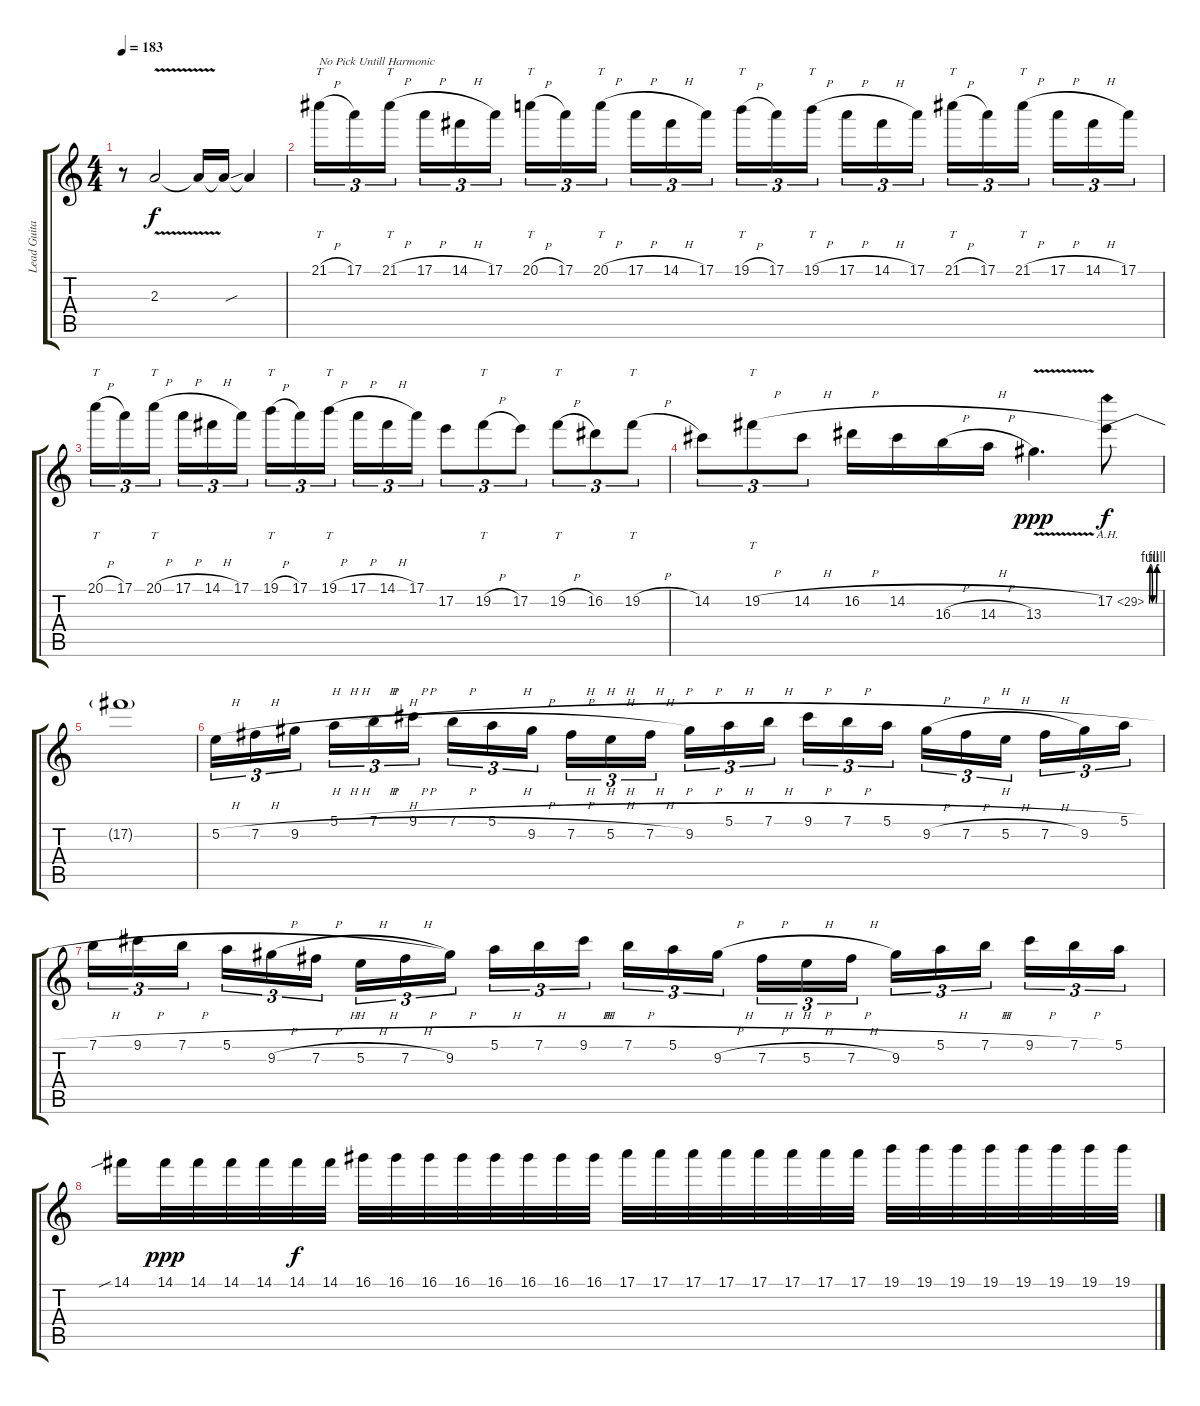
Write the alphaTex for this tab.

\track ("Lead Guitar/Solo" "Lead Guita") {instrument distortionguitar}
\staff {score tabs}
\tuning (E4 B3 G3 D3 A2 E2) {hide}
\ts (4 4)
\tempo 183
\clef g2
\ks c
r.8{dy f} 2.3{v}.2 2.3{t}.16 2.3{sou t}.16 2.3{t}.4 |
21.1{h}.16{tt tu (3 2) txt "No Pick Untill Harmonic"} 17.1.16{tu (3 2)} 21.1{h}.16{tt tu (3 2) beam splitsecondary} 17.1{h}.16{tu (3 2)} 14.1{h}.16{tu (3 2)} 17.1.16{tu (3 2)} 20.1{h}.16{tt tu (3 2)} 17.1.16{tu (3 2)} 20.1{h}.16{tt tu (3 2) beam splitsecondary} 17.1{h}.16{tu (3 2)} 14.1{h}.16{tu (3 2)} 17.1.16{tu (3 2)} 19.1{h}.16{tt tu (3 2)} 17.1.16{tu (3 2)} 19.1{h}.16{tt tu (3 2) beam splitsecondary} 17.1{h}.16{tu (3 2)} 14.1{h}.16{tu (3 2)} 17.1.16{tu (3 2)} 21.1{h}.16{tt tu (3 2)} 17.1.16{tu (3 2)} 21.1{h}.16{tt tu (3 2) beam splitsecondary} 17.1{h}.16{tu (3 2)} 14.1{h}.16{tu (3 2)} 17.1.16{tu (3 2)} |
20.1{h}.16{tt tu (3 2)} 17.1.16{tu (3 2)} 20.1{h}.16{tt tu (3 2) beam splitsecondary} 17.1{h}.16{tu (3 2)} 14.1{h}.16{tu (3 2)} 17.1.16{tu (3 2)} 19.1{h}.16{tt tu (3 2)} 17.1.16{tu (3 2)} 19.1{h}.16{tt tu (3 2) beam splitsecondary} 17.1{h}.16{tu (3 2)} 14.1{h}.16{tu (3 2)} 17.1.16{tu (3 2)} 17.2.8{tu (3 2)} 19.2{h}.8{tt tu (3 2)} 17.2.8{tu (3 2)} 19.2{h}.8{tt tu (3 2)} 16.2.8{tu (3 2)} 19.2{h}.8{tt tu (3 2)} |
14.2.8{tu (3 2)} 19.2{h}.8{tt tu (3 2)} 14.2{h}.8{tu (3 2)} 16.2{h}.16 14.2{h}.16 16.3{h}.16 14.3{h}.16 13.3{v}.4{d dy ppp} 17.2{be (custom 0 0 5 4 12 4 20 0 30 0 40 0 46 4 60 4) ah 12}.8{dy f} |
17.2{t}.1 |
5.2{h}.16{tu (3 2)} 7.2{h}.16{tu (3 2)} 9.2{h}.16{tu (3 2) beam splitsecondary} 5.1{h}.16{tu (3 2)} 7.1{h}.16{tu (3 2)} 9.1{h}.16{tu (3 2)} 7.1{h}.16{tu (3 2)} 5.1{h}.16{tu (3 2)} 9.2{h}.16{tu (3 2) beam splitsecondary} 7.2{h}.16{tu (3 2)} 5.2{h}.16{tu (3 2)} 7.2{h}.16{tu (3 2)} 9.2.16{tu (3 2)} 5.1{h}.16{tu (3 2)} 7.1{h}.16{tu (3 2) beam splitsecondary} 9.1{h}.16{tu (3 2)} 7.1{h}.16{tu (3 2)} 5.1{h}.16{tu (3 2)} 9.2{h}.16{tu (3 2)} 7.2{h}.16{tu (3 2)} 5.2{h}.16{tu (3 2) beam splitsecondary} 7.2{h}.16{tu (3 2)} 9.2.16{tu (3 2)} 5.1{h}.16{tu (3 2)} |
7.1{h}.16{tu (3 2)} 9.1{h}.16{tu (3 2)} 7.1{h}.16{tu (3 2) beam splitsecondary} 5.1{h}.16{tu (3 2)} 9.2{h}.16{tu (3 2)} 7.2{h}.16{tu (3 2)} 5.2{h}.16{tu (3 2)} 7.2{h}.16{tu (3 2)} 9.2.16{tu (3 2) beam splitsecondary} 5.1{h}.16{tu (3 2)} 7.1{h}.16{tu (3 2)} 9.1{h}.16{tu (3 2)} 7.1{h}.16{tu (3 2)} 5.1{h}.16{tu (3 2)} 9.2{h}.16{tu (3 2) beam splitsecondary} 7.2{h}.16{tu (3 2)} 5.2{h}.16{tu (3 2)} 7.2{h}.16{tu (3 2)} 9.2.16{tu (3 2)} 5.1{h}.16{tu (3 2)} 7.1{h}.16{tu (3 2) beam splitsecondary} 9.1{h}.16{tu (3 2)} 7.1{h}.16{tu (3 2)} 5.1.16{tu (3 2)} |
14.1{sib}.16 14.1.32{dy ppp} 14.1.32 14.1.32 14.1.32 14.1.32{dy f} 14.1.32 16.1.32 16.1.32 16.1.32 16.1.32 16.1.32 16.1.32 16.1.32 16.1.32 17.1.32 17.1.32 17.1.32 17.1.32 17.1.32 17.1.32 17.1.32 17.1.32 19.1.32 19.1.32 19.1.32 19.1.32 19.1.32 19.1.32 19.1.32 19.1.32
